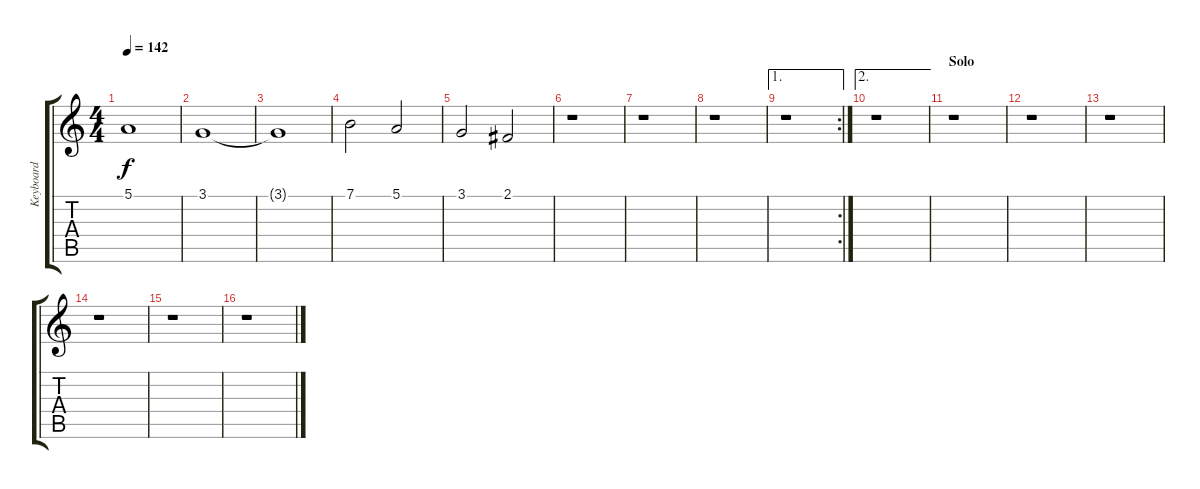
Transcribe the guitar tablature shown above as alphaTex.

\track ("Keyboard" "Keyboard") {instrument stringensemble1}
\staff {score tabs}
\tuning (E4 B3 G3 D3 A2 E2) {hide}
\ts (4 4)
\tempo 142
\clef g2
\ks c
5.1.1{dy f} |
3.1.1 |
3.1{t}.1 |
7.1.2 5.1.2 |
3.1.2 2.1.2 |
r.1 |
r.1 |
r.1 |
\ae 1
\rc 2
r.1 |
\ae 2
r.1 |
\section ("" "Solo")
r.1 |
r.1 |
r.1 |
r.1 |
r.1 |
r.1
